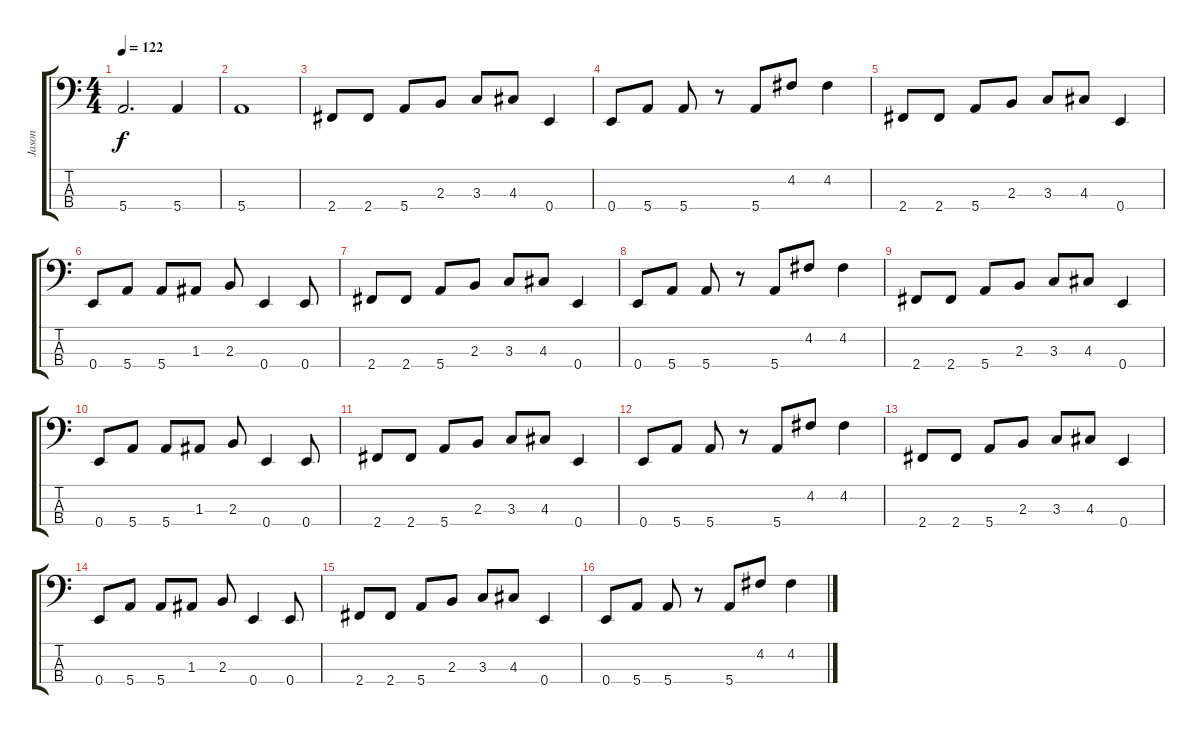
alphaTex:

\track ("Jason" "Jason") {instrument electricbassfinger}
\staff {score tabs}
\tuning (G2 D2 A1 E1) {hide}
\ts (4 4)
\tempo 122
\clef f4
\ks c
5.4.2{d dy f} 5.4.4 |
5.4.1 |
2.4.8 2.4.8 5.4.8 2.3.8 3.3.8 4.3.8 0.4.4 |
0.4.8 5.4.8 5.4.8 r.8 5.4.8 4.2.8 4.2.4 |
2.4.8 2.4.8 5.4.8 2.3.8 3.3.8 4.3.8 0.4.4 |
0.4.8 5.4.8 5.4.8 1.3.8 2.3.8 0.4.4 0.4.8 |
2.4.8 2.4.8 5.4.8 2.3.8 3.3.8 4.3.8 0.4.4 |
0.4.8 5.4.8 5.4.8 r.8 5.4.8 4.2.8 4.2.4 |
2.4.8 2.4.8 5.4.8 2.3.8 3.3.8 4.3.8 0.4.4 |
0.4.8 5.4.8 5.4.8 1.3.8 2.3.8 0.4.4 0.4.8 |
2.4.8 2.4.8 5.4.8 2.3.8 3.3.8 4.3.8 0.4.4 |
0.4.8 5.4.8 5.4.8 r.8 5.4.8 4.2.8 4.2.4 |
2.4.8 2.4.8 5.4.8 2.3.8 3.3.8 4.3.8 0.4.4 |
0.4.8 5.4.8 5.4.8 1.3.8 2.3.8 0.4.4 0.4.8 |
2.4.8 2.4.8 5.4.8 2.3.8 3.3.8 4.3.8 0.4.4 |
0.4.8 5.4.8 5.4.8 r.8 5.4.8 4.2.8 4.2.4
